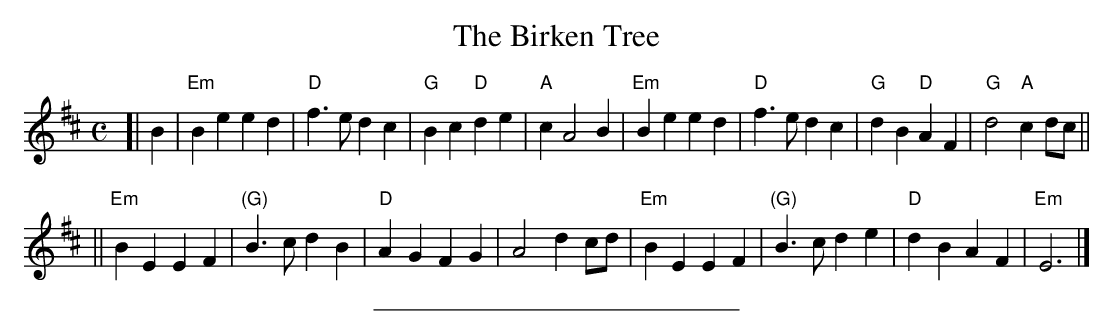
X:1
T: The Birken Tree
M: C
L: 1/4
K: EDor
[| B \
|  "Em"Be ed | "D"f>e dc | "G"Bc "D"de | "A"cA2 B \
|  "Em"Be ed | "D"f>e dc | "G"dB "D"AF | "G"d2 "A"cd/c/ ||
|| "Em"BE EF | "(G)"B>c dB | "D"AG FG | A2 dc/d/ \
|  "Em"BE EF | "(G)"B>c de | "D"dB AF | "Em"E3 |]
%%sep 5 5 234
K:C
x4 x4 x4 x4 x4 x4 x4 x4 |
x4 x4 x4 x4 x4 x4 x4 x4 |
x4 x4 x4 x4 x4 x4 x4 x4 |
x4 x4 x4 x4 x4 x4 x4 x4 |
x4 x4 x4 x4 x4 x4 x4 x4 |
x4 x4 x4 x4 x4 x4 x4 x4 |
